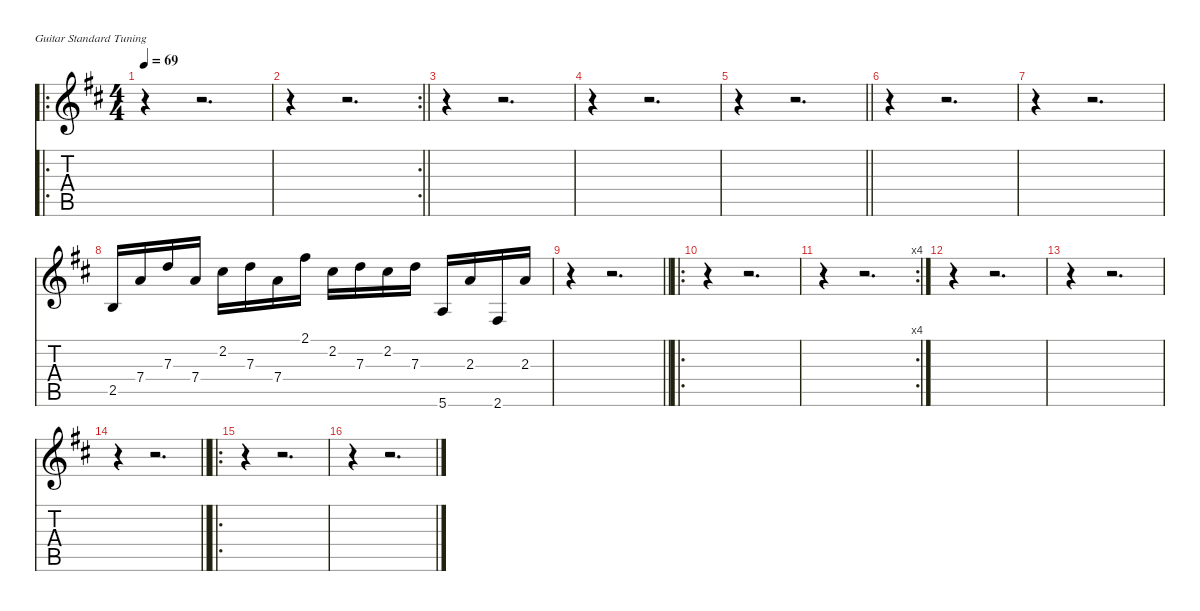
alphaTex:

\defaultSystemsLayout 4
\hideDynamics
\bracketExtendMode nobrackets
\singleTrackTrackNamePolicy hidden
\multiTrackTrackNamePolicy hidden
\firstSystemTrackNameMode fullname
\firstSystemTrackNameOrientation horizontal
\otherSystemsTrackNameOrientation horizontal
\track ("Guitar 2" "el.guit.") {instrument electricguitarclean}
\staff {score tabs}
\tuning (E4 B3 G3 D3 A2 E2)
\ro
\ts (4 4)
\tempo 69
\clef g2
\ks bminor
r.4{dy f beam Down} r.2{d beam Down} |
\rc 2
\barLineRight lightlight
r.4{beam Down} r.2{d beam Down} |
r.4{beam Down} r.2{d beam Down} |
r.4{beam Down} r.2{d beam Down} |
\barLineRight lightlight
r.4{beam Down} r.2{d beam Down} |
r.4{beam Down} r.2{d beam Down} |
r.4{beam Down} r.2{d beam Down} |
2.5{acc forcenatural}.16{beam Up} 7.4{acc forcenatural}.16{beam Up} 7.3{acc forcenatural}.16{beam Up} 7.4{acc forcenatural}.16{beam Up} 2.2{acc #}.16{beam Down} 7.3{acc forcenatural}.16{beam Down} 7.4{acc forcenatural}.16{beam Down} 2.1{acc #}.16{beam Down} 2.2{acc #}.16{beam Down} 7.3{acc forcenatural}.16{beam Down} 2.2{acc #}.16{beam Down} 7.3{acc forcenatural}.16{beam Down} 5.6{acc forcenatural}.16{beam Up} 2.3{acc forcenatural}.16{beam Up} 2.6{acc #}.16{beam Up} 2.3{acc forcenatural}.16{beam Up} |
\barLineRight lightlight
r.4{beam Down} r.2{d beam Down} |
\ro
r.4{beam Down} r.2{d beam Down} |
\rc 4
r.4{beam Down} r.2{d beam Down} |
r.4{beam Down} r.2{d beam Down} |
r.4{beam Down} r.2{d beam Down} |
\barLineRight lightlight
r.4{beam Down} r.2{d beam Down} |
\ro
r.4{beam Down} r.2{d beam Down} |
r.4{beam Down} r.2{d beam Down}
